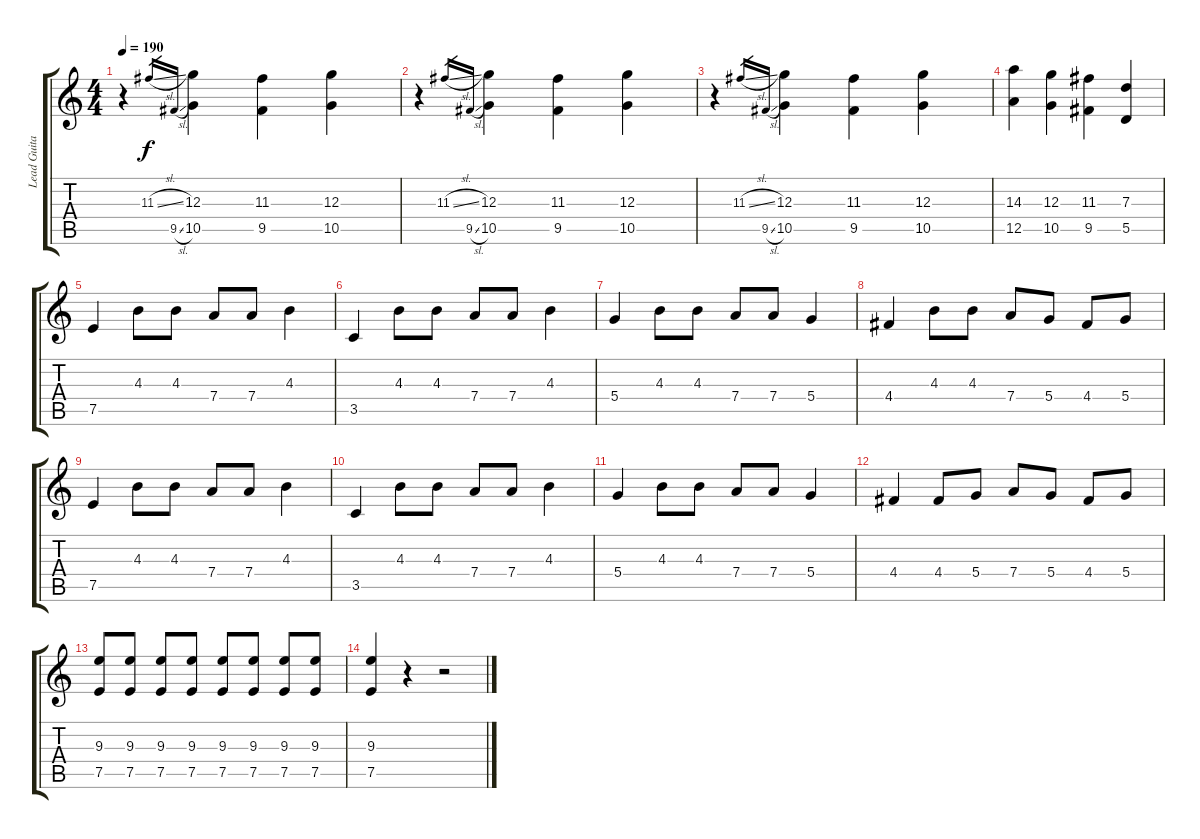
\track ("Lead Guitar  " "Lead Guita") {instrument overdrivenguitar}
\staff {score tabs}
\tuning (E4 B3 G3 D3 A2 E2) {hide}
\ts (4 4)
\tempo 190
\clef g2
\ks c
r.4{dy f} 11.3{sl}.16{gr} 9.5{sl}.16{gr} (12.3 10.5).4 (11.3 9.5).4 (12.3 10.5).4 |
r.4 11.3{sl}.16{gr} 9.5{sl}.16{gr} (12.3 10.5).4 (11.3 9.5).4 (12.3 10.5).4 |
r.4 11.3{sl}.16{gr} 9.5{sl}.16{gr} (12.3 10.5).4 (11.3 9.5).4 (12.3 10.5).4 |
(14.3 12.5).4 (12.3 10.5).4 (11.3 9.5).4 (7.3 5.5).4 |
7.5.4 4.3.8 4.3.8 7.4.8 7.4.8 4.3.4 |
3.5.4 4.3.8 4.3.8 7.4.8 7.4.8 4.3.4 |
5.4.4 4.3.8 4.3.8 7.4.8 7.4.8 5.4.4 |
4.4.4 4.3.8 4.3.8 7.4.8 5.4.8 4.4.8 5.4.8 |
7.5.4 4.3.8 4.3.8 7.4.8 7.4.8 4.3.4 |
3.5.4 4.3.8 4.3.8 7.4.8 7.4.8 4.3.4 |
5.4.4 4.3.8 4.3.8 7.4.8 7.4.8 5.4.4 |
4.4.4 4.4.8 5.4.8 7.4.8 5.4.8 4.4.8 5.4.8 |
(9.3 7.5).8 (9.3 7.5).8 (9.3 7.5).8 (9.3 7.5).8 (9.3 7.5).8 (9.3 7.5).8 (9.3 7.5).8 (9.3 7.5).8 |
(9.3 7.5).4 r.4 r.2
